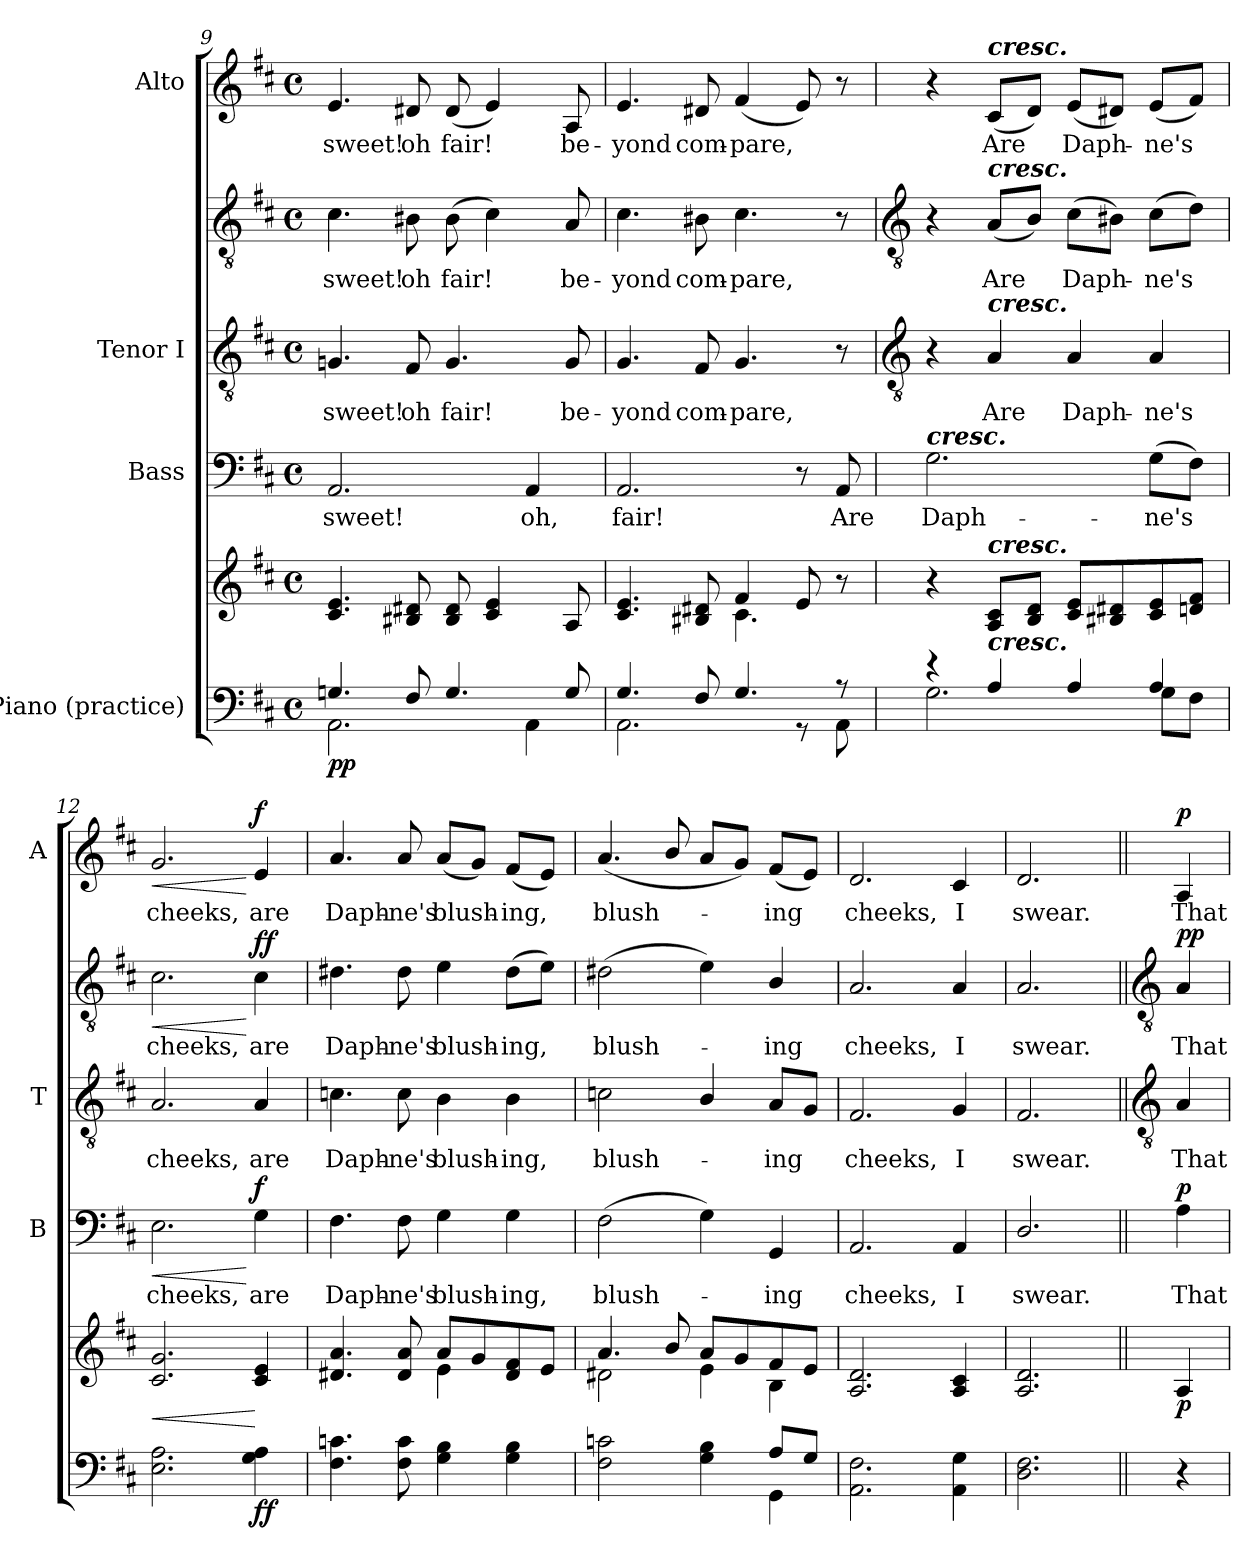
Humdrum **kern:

**kern	**kern	**dynam	**kern	**text	**dynam	**kern	**text	**kern	**text	**dynam	**kern	**text	**dynam
*part4	*part4	*part4	*part3	*part3	*part3	*part2	*part2	*part2	*part2	*part2	*part1	*part1	*part1
*staff6	*staff5	*staff5/6	*staff4	*staff4	*staff4	*staff3	*staff3	*staff2	*staff2	*staff2/3	*staff1	*staff1	*staff1
*I"Piano (practice)	*	*	*I"Bass	*	*	*I"Tenor I	*	*	*	*	*I"Alto	*	*
*	*	*	*I'B	*	*	*I'T	*	*	*	*	*I'A	*	*
*clefF4	*clefG2	*	*clefF4	*	*	*clefGv2	*	*clefGv2	*	*	*clefG2	*	*
*k[f#c#]	*k[f#c#]	*	*k[f#c#]	*	*	*k[f#c#]	*	*k[f#c#]	*	*	*k[f#c#]	*	*
*D:	*D:	*	*D:	*	*	*D:	*	*D:	*	*	*D:	*	*
*M4/4	*M4/4	*	*M4/4	*	*	*M4/4	*	*M4/4	*	*	*M4/4	*	*
*met(c)	*met(c)	*	*met(c)	*	*	*met(c)	*	*met(c)	*	*	*met(c)	*	*
=9	=9	=9	=9	=9	=9	=9	=9	=9	=9	=9	=9	=9	=9
*^	*^	*	*	*	*	*	*	*	*	*	*	*	*
!	!	!	!	!LO:DY:b=2	!	!LO:LY:b	!	!	!LO:LY:b	!	!LO:LY:b	!	!	!LO:LY:b	!
4.Gn/	2.AA\	4.c# 4.e	2ryy	pp	2.AA	sweet!	.	4.Gn	-sweet!	4.c#	sweet!	.	4.e	sweet!	.
!	!	!	!	!	!	!	!	!	!LO:LY:b	!	!LO:LY:b	!	!	!LO:LY:b	!
8F#/	.	8B#X 8d#X	.	.	.	.	.	8F#	oh	8B#X	oh	.	8d#X	oh	.
!	!	!	!	!	!	!	!	!	!LO:LY:b	!	!LO:LY:b	!	!	!LO:LY:b	!
4.G/	.	8B# 8d#	8ryy	.	.	.	.	4.G	fair!	(>8B#	fair!	.	(<8d#	fair!	.
.	.	4c# 4e	4.ryy	.	.	.	.	.	.	4c#)	.	.	4e)	.	.
!	!	!	!	!	!	!LO:LY:b	!	!	!	!	!	!	!	!	!
.	4AA\	.	.	.	4AA	oh,	.	.	.	.	.	.	.	.	.
!	!	!	!	!	!	!	!	!	!LO:LY:b	!	!LO:LY:b	!	!	!LO:LY:b	!
8G/	.	8A	.	.	.	.	.	8G	be-	8A	be-	.	8A	be-	.
=10	=10	=10	=10	=10	=10	=10	=10	=10	=10	=10	=10	=10	=10	=10	=10
!	!	!	!	!	!	!LO:LY:b	!	!	!LO:LY:b	!	!LO:LY:b	!	!	!LO:LY:b	!
4.G/	2.AA\	4.c# 4.e	2ryy	.	2.AA	fair!	.	4.G	yond	4.c#	-yond	.	4.e	-yond	.
!	!	!	!	!	!	!	!	!	!LO:LY:b	!	!LO:LY:b	!	!	!LO:LY:b	!
8F#/	.	8B#X 8d#X	.	.	.	.	.	8F#	com-	8B#X	com-	.	8d#X	com-	.
!	!	!	!	!	!	!	!	!	!LO:LY:b	!	!LO:LY:b	!	!	!LO:LY:b	!
4.G/	.	4f#	4.c#\	.	.	.	.	4.G	-pare,	4.c#	-pare,	.	(<4f#	-pare,	.
.	8r	8e	.	.	8r	.	.	.	.	.	.	.	8e)	.	.
!	!	!	!	!	!	!LO:LY:b	!	!	!	!	!	!	!	!	!
8r	8AA\	8r	8ryy	.	8AA	Are	.	8r	.	8r	.	.	8r	.	.
!!LO:LB:g=z
=11	=11	=11	=11	=11	=11	=11	=11	=11	=11	=11	=11	=11	=11	=11	=11
*	*	*	*	*	*	*	*	*clefGv2	*	*clefGv2	*	*	*	*	*
!	!	!	!	!	!LO:TX:a:Bi:t=cresc.	!	!	!	!	!	!	!	!	!	!
!	!	!	!	!	!	!LO:LY:b	!	!	!	!	!	!	!	!	!
4r	2.G\	4r	2ryy	.	2.G	Daph-	.	4r	.	4r	.	.	4r	.	.
!	!	!	!	!	!	!	!	!	!	!	!	!	!LO:TX:a:Bi:t=cresc.	!	!
!	!	!	!	!	!	!	!	!	!	!LO:TX:a:Bi:t=cresc.	!	!	!	!	!
!	!	!	!	!	!	!	!	!LO:TX:a:Bi:t=cresc.	!	!	!	!	!	!	!
!	!	!LO:TX:a:Bi:t=cresc.	!	!	!	!	!	!	!	!	!	!	!	!	!
!LO:TX:a:Bi:t=cresc.	!	!	!	!	!	!	!	!	!	!	!	!	!	!	!
!	!	!	!	!	!	!	!	!	!LO:LY:b	!	!LO:LY:b	!	!	!LO:LY:b	!
4A/	.	8A 8c#L	.	.	.	.	.	4A	Are	(<8AL	Are	.	(<8c#L	Are	.
.	.	8B 8dJ	.	.	.	.	.	.	.	8BJ)	.	.	8dJ)	.	.
!	!	!	!	!	!	!	!	!	!LO:LY:b	!	!LO:LY:b	!	!	!LO:LY:b	!
4A/	.	8c# 8eL	8ryy	.	.	.	.	4A	Daph-	(>8c#L	Daph-	.	(<8eL	Daph-	.
.	.	8B#X 8d#X	4.ryy	.	.	.	.	.	.	8B#XJ)	.	.	8d#XJ)	.	.
!	!	!	!	!	!	!LO:LY:b	!	!	!LO:LY:b	!	!LO:LY:b	!	!	!LO:LY:b	!
4A/	8G\L	8c# 8e	.	.	(>8GL	-ne's	.	4A	-ne's	(>8c#L	ne's	.	(<8eL	ne's	.
.	8F#\J	8dn 8f#J	.	.	8F#J)	.	.	.	.	8dJ)	.	.	8f#J)	.	.
=12	=12	=12	=12	=12	=12	=12	=12	=12	=12	=12	=12	=12	=12	=12	=12
!	!	!	!	!LO:HP:b	!	!LO:LY:b	!LO:HP:b	!	!LO:LY:b	!	!LO:LY:b	!LO:HP:b	!	!LO:LY:b	!LO:HP:b
1ryy	2.E\ 2.A\	2.c# 2.g	1ryy	<	2.E	cheeks,	<	2.A	cheeks,	2.c#	cheeks,	<	2.g	cheeks,	<
!	!	!	!	!LO:DY:n=1:b=2	!	!LO:LY:b	!	!	!LO:LY:b	!	!LO:LY:b	!	!	!LO:LY:b	!
!	!	!	!	!LO:DY:n=2:b	!	!	!LO:DY:n=1:b	!	!	!	!	!LO:DY:n=1:b=2	!	!	!
!	!	!	!	!	!	!	!	!	!	!	!	!LO:DY:n=2:b	!	!	!LO:DY:n=1:b
.	4G\ 4A\	4c# 4e	.	[ f f	4G	are	[ f	4A	are	4c#	are	[ f f	4e	are	[ f
=13	=13	=13	=13	=13	=13	=13	=13	=13	=13	=13	=13	=13	=13	=13	=13
!	!	!	!	!	!	!LO:LY:b	!	!	!LO:LY:b	!	!LO:LY:b	!	!	!LO:LY:b	!
2ryy	4.F#\ 4.cn\	4.d#X 4.a	2ryy	.	4.F#	Daph-	.	4.cn	Daph-	4.d#X	Daph-	.	4.a	Daph-	.
!	!	!	!	!	!	!LO:LY:b	!	!	!LO:LY:b	!	!LO:LY:b	!	!	!LO:LY:b	!
.	8F#\ 8c\	8d# 8a	.	.	8F#	-ne's	.	8c	-ne's	8d#	-ne's	.	8a	-ne's	.
!	!	!	!	!	!	!LO:LY:b	!	!	!LO:LY:b	!	!LO:LY:b	!	!	!LO:LY:b	!
8ryy	4G\ 4B\	8aL	4e\	.	4G	blush-	.	4B	blush-	4e	blush-	.	(<8aL	blush-	.
4.ryy	.	8g	.	.	.	.	.	.	.	.	.	.	8gJ)	.	.
!	!	!	!	!	!	!LO:LY:b	!	!	!LO:LY:b	!	!LO:LY:b	!	!	!LO:LY:b	!
.	4G\ 4B\	8d# 8f#	4ryy	.	4G	-ing,	.	4B	-ing,	(>8d#L	-ing,	.	(<8f#L	ing,	.
.	.	8eJ	.	.	.	.	.	.	.	8eJ)	.	.	8eJ)	.	.
=14	=14	=14	=14	=14	=14	=14	=14	=14	=14	=14	=14	=14	=14	=14	=14
!	!	!	!	!	!	!LO:LY:b	!	!	!LO:LY:b	!	!LO:LY:b	!	!	!LO:LY:b	!
2ryy	2F#\ 2cn\	4.a	2d#X\	.	(>2F#	blush-	.	2cn	blush-	(>2d#X	blush-	.	(<4.a	blush-	.
.	.	8b/	.	.	.	.	.	.	.	.	.	.	8b/	.	.
8ryy	4G\ 4B\	8aL	4e\	.	4G)	.	.	4B/	.	4e)	.	.	8aL	.	.
8ryy	.	8g	.	.	.	.	.	.	.	.	.	.	8gJ)	.	.
!	!	!	!	!	!	!LO:LY:b	!	!	!LO:LY:b	!	!LO:LY:b	!	!	!LO:LY:b	!
8A/L	4GG\	8f#	4B\	.	4GG/	ing	.	8AL	ing	4B/	ing	.	(<8f#L	ing	.
8G/J	.	8eJ	.	.	.	.	.	8GJ	.	.	.	.	8eJ)	.	.
=15	=15	=15	=15	=15	=15	=15	=15	=15	=15	=15	=15	=15	=15	=15	=15
!	!	!	!	!	!	!LO:LY:b	!	!	!LO:LY:b	!	!LO:LY:b	!	!	!LO:LY:b	!
1ryy	2.AA\ 2.F#\	2.A 2.d	1ryy	.	2.AA	cheeks,	.	2.F#	cheeks,	2.A	cheeks,	.	2.d	cheeks,	.
!	!	!	!	!	!	!LO:LY:b	!	!	!LO:LY:b	!	!LO:LY:b	!	!	!LO:LY:b	!
.	4AA\ 4G\	4A 4c#	.	.	4AA	I	.	4G	I	4A	I	.	4c#	I	.
=16	=16	=16	=16	=16	=16	=16	=16	=16	=16	=16	=16	=16	=16	=16	=16
!	!	!	!	!	!	!LO:LY:b	!	!	!LO:LY:b	!	!LO:LY:b	!	!	!LO:LY:b	!
2.ryy	2.D\ 2.F#\	2.A 2.d	2.ryy	.	2.D/	swear.	.	2.F#	swear.	2.A	swear.	.	2.d	swear.	.
!!LO:LB:g=z
=17||	=17||	=17||	=17||	=17||	=17||	=17||	=17||	=17||	=17||	=17||	=17||	=17||	=17||	=17||	=17||
*	*	*	*	*	*	*	*	*clefGv2	*	*clefGv2	*	*	*	*	*
!	!	!	!	!LO:DY:b	!	!LO:LY:b	!LO:DY:b	!	!LO:LY:b	!	!LO:LY:b	!LO:DY:b=2	!	!LO:LY:b	!
!	!	!	!	!	!	!	!	!	!	!	!	!LO:DY:n=1:b	!	!	!LO:DY:b
4ryy	4r	4A	4ryy	p	4A	That	p	4A/	That	4A	That	p p	4A	That	p
*v	*v	*	*	*	*	*	*	*	*	*	*	*	*	*	*
*	*v	*v	*	*	*	*	*	*	*	*	*	*	*	*
=	=	=	=	=	=	=	=	=	=	=	=	=	=
*-	*-	*-	*-	*-	*-	*-	*-	*-	*-	*-	*-	*-	*-
